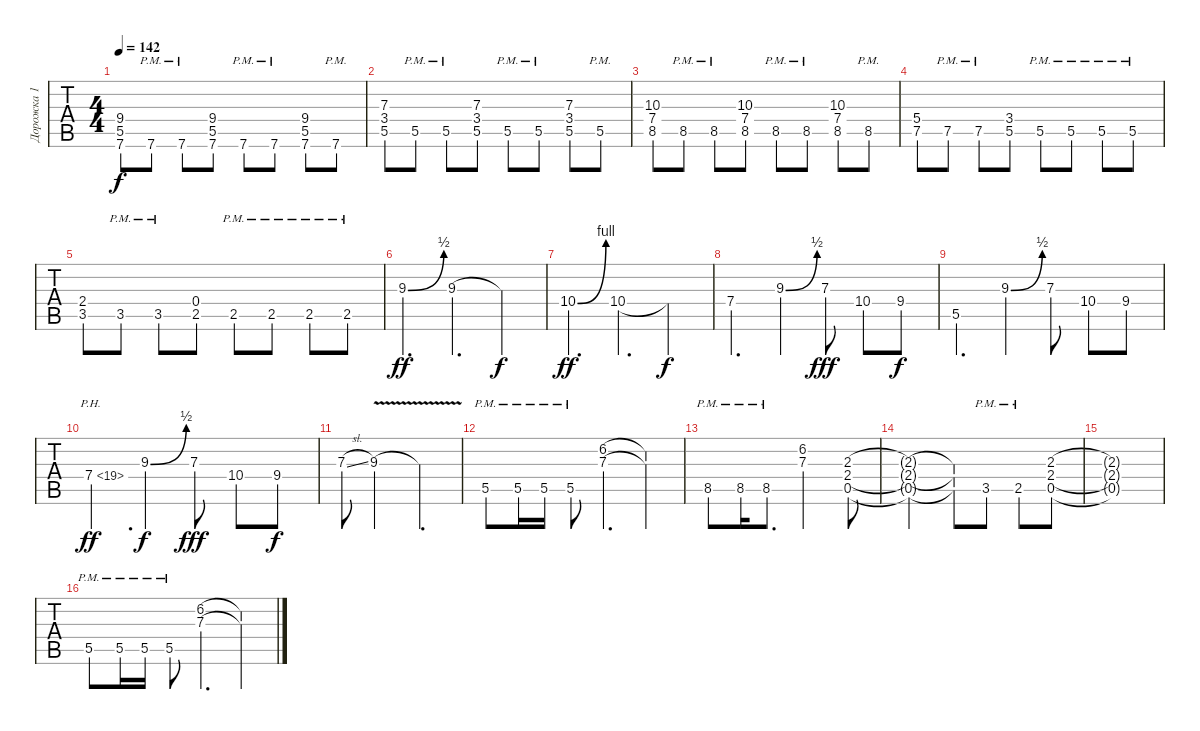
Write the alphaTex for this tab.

\track ("Дорожка 1" "Дорожка 1") {instrument electricguitarclean}
\staff {tabs}
\tuning (Eb4 Bb3 Gb3 Db3 Ab2 Eb2) {hide}
\ts (4 4)
\tempo 142
\clef g2
\ks c
(9.4 5.5 7.6).8{dy f} 7.6{pm}.8 7.6{pm}.8 (9.4 5.5 7.6).8 7.6{pm}.8 7.6{pm}.8 (9.4 5.5 7.6).8 7.6{pm}.8 |
(7.3 3.4 5.5).8 5.5{pm}.8 5.5{pm}.8 (7.3 3.4 5.5).8 5.5{pm}.8 5.5{pm}.8 (7.3 3.4 5.5).8 5.5{pm}.8 |
(10.3 7.4 8.5).8 8.5{pm}.8 8.5{pm}.8 (10.3 7.4 8.5).8 8.5{pm}.8 8.5{pm}.8 (10.3 7.4 8.5).8 8.5{pm}.8 |
(5.4 7.5).8 7.5{pm}.8 7.5{pm}.8 (3.4 5.5).8 5.5{pm}.8 5.5{pm}.8 5.5{pm}.8 5.5{pm}.8 |
(2.4 3.5).8 3.5{pm}.8 3.5{pm}.8 (0.4 2.5).8 2.5{pm}.8 2.5{pm}.8 2.5{pm}.8 2.5{pm}.8 |
9.3{be (bend 0 0 60 2)}.4{d dy ff balance 10} 9.3.4{d} 9.3{t}.4{dy f} |
10.4{be (bend 0 0 60 4)}.4{d dy ff} 10.4.4{d} 10.4{t}.4{dy f} |
7.4.4{d} 9.3{be (bend 0 0 60 2)}.4 7.3.8{dy fff} 10.4.8 9.4.8{dy f} |
5.5.4{d} 9.3{be (bend 0 0 60 2)}.4 7.3.8 10.4.8 9.4.8 |
7.4{ph 12}.4{d dy ff} 9.3{be (bend 0 0 60 2)}.4{dy f} 7.3.8{dy fff} 10.4.8 9.4.8{dy f} |
7.3{sl}.8 9.3{v}.2 9.3{t}.4{d} |
5.5{pm}.8{balance 8} 5.5{pm}.16 5.5{pm}.16 5.5{pm}.8 (6.2 7.3).4{d} (6.2{t} 7.3{t}).4 |
8.5{pm}.8 8.5{pm}.16 8.5{pm}.8{d} (6.2 7.3).2 (2.3 2.4 0.5).8 |
(2.3{t} 2.4{t} 0.5{t}).2 (2.3{t} 2.4{t} 0.5{t}).8 3.5{pm}.8 2.5{pm}.8 (2.3 2.4 0.5).8 |
(2.3{t} 2.4{t} 0.5{t}).1 |
5.5{pm}.8 5.5{pm}.16 5.5{pm}.16 5.5{pm}.8 (6.2 7.3).4{d} (6.2{t} 7.3{t}).4
